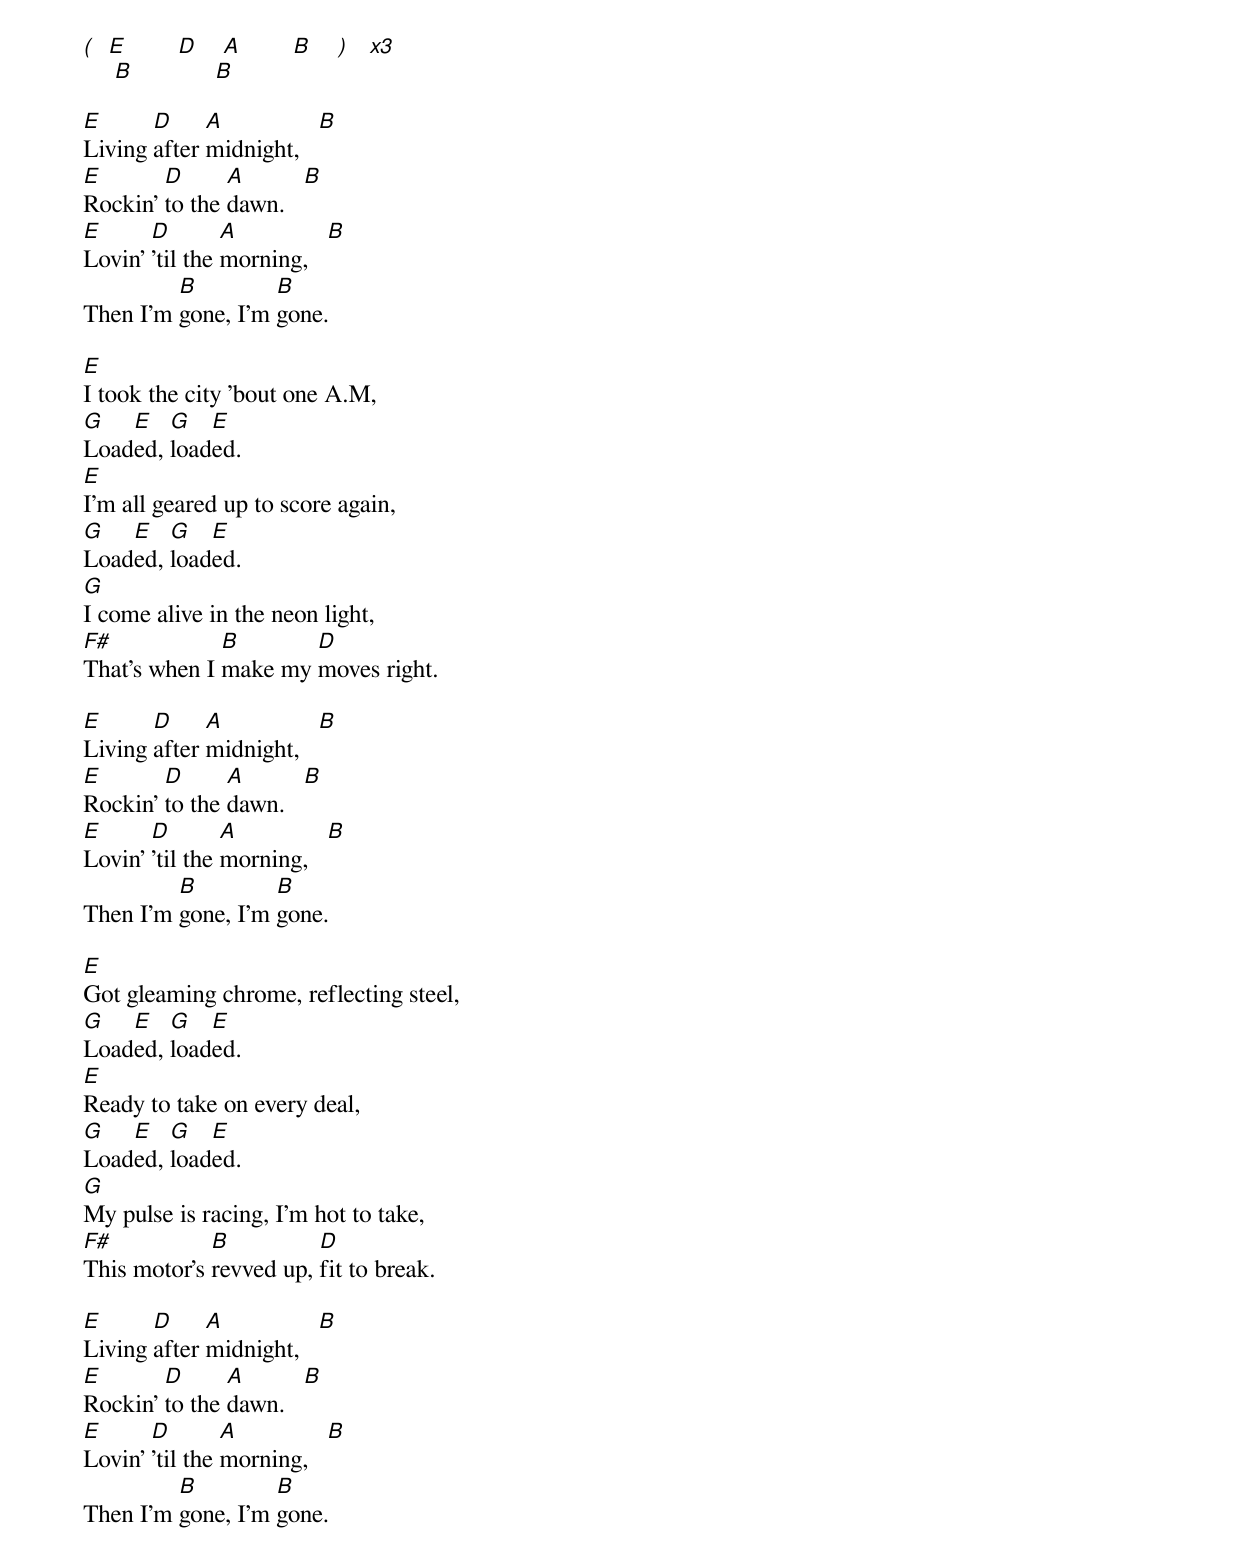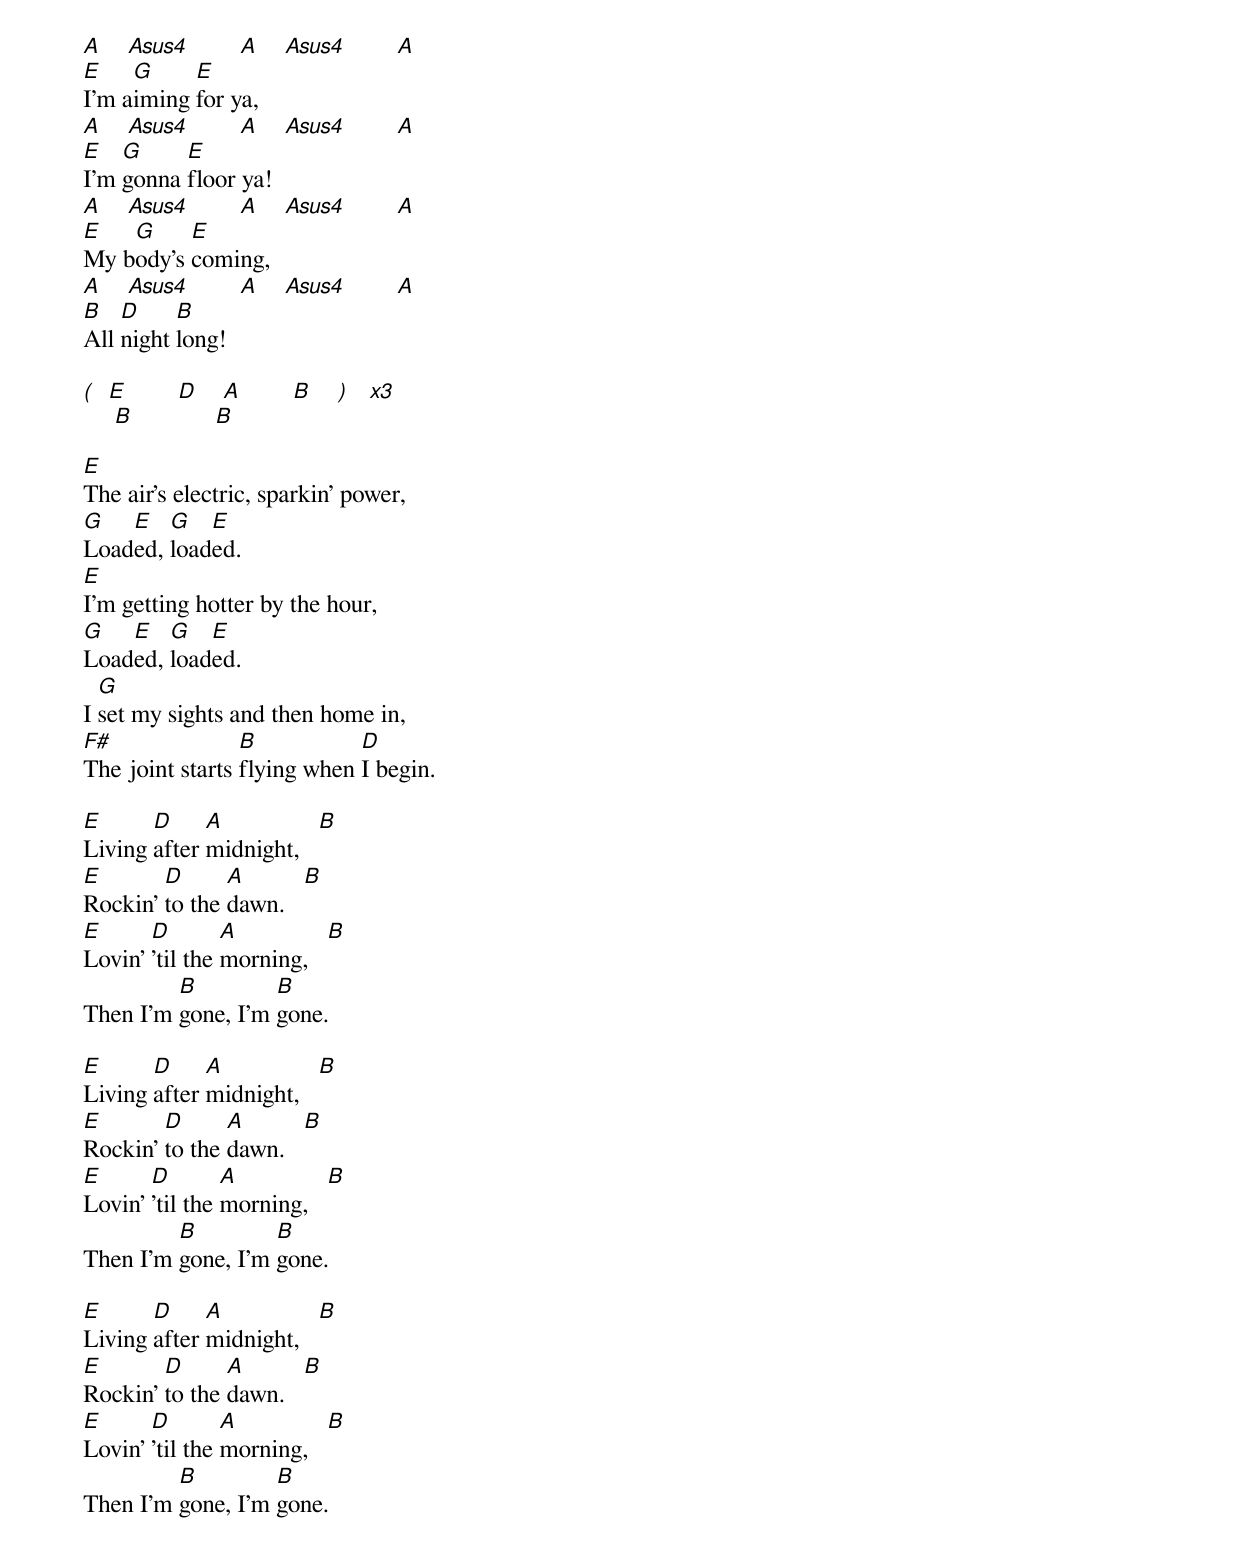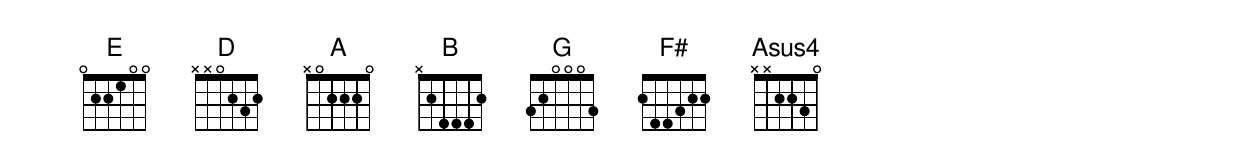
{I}
[(]  [E]        [D]    [A]        [B]    [)]   [x3]
     [B]             [B]

{C}
[E]Living [D]after [A]midnight,   [B]
[E]Rockin' [D]to the [A]dawn.   [B]
[E]Lovin' [D]'til the [A]morning,   [B]
Then I'm [B]gone, I'm [B]gone.

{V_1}
[E]I took the city 'bout one A.M,
[G]Load[E]ed, [G]load[E]ed.
[E]I'm all geared up to score again,
[G]Load[E]ed, [G]load[E]ed.
[G]I come alive in the neon light,
[F#]That's when I [B]make my [D]moves right.

{C}
[E]Living [D]after [A]midnight,   [B]
[E]Rockin' [D]to the [A]dawn.   [B]
[E]Lovin' [D]'til the [A]morning,   [B]
Then I'm [B]gone, I'm [B]gone.

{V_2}
[E]Got gleaming chrome, reflecting steel,
[G]Load[E]ed, [G]load[E]ed.
[E]Ready to take on every deal,
[G]Load[E]ed, [G]load[E]ed.
[G]My pulse is racing, I'm hot to take,
[F#]This motor's [B]revved up, [D]fit to break.

{C}
[E]Living [D]after [A]midnight,   [B]
[E]Rockin' [D]to the [A]dawn.   [B]
[E]Lovin' [D]'til the [A]morning,   [B]
Then I'm [B]gone, I'm [B]gone.

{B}
[A]    [Asus4]        [A]    [Asus4]        [A]
[E]I'm a[G]iming [E]for ya,
[A]    [Asus4]        [A]    [Asus4]        [A]
[E]I'm [G]gonna [E]floor ya!
[A]    [Asus4]        [A]    [Asus4]        [A]
[E]My b[G]ody's [E]coming,
[A]    [Asus4]        [A]    [Asus4]        [A]
[B]All [D]night [B]long!

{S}
[(]  [E]        [D]    [A]        [B]    [)]   [x3]
     [B]             [B]

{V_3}
[E]The air's electric, sparkin' power,
[G]Load[E]ed, [G]load[E]ed.
[E]I'm getting hotter by the hour,
[G]Load[E]ed, [G]load[E]ed.
I [G]set my sights and then home in,
[F#]The joint starts [B]flying when [D]I begin.

{C}
[E]Living [D]after [A]midnight,   [B]
[E]Rockin' [D]to the [A]dawn.   [B]
[E]Lovin' [D]'til the [A]morning,   [B]
Then I'm [B]gone, I'm [B]gone.

{C}
[E]Living [D]after [A]midnight,   [B]
[E]Rockin' [D]to the [A]dawn.   [B]
[E]Lovin' [D]'til the [A]morning,   [B]
Then I'm [B]gone, I'm [B]gone.

{C}
[E]Living [D]after [A]midnight,   [B]
[E]Rockin' [D]to the [A]dawn.   [B]
[E]Lovin' [D]'til the [A]morning,   [B]
Then I'm [B]gone, I'm [B]gone.
